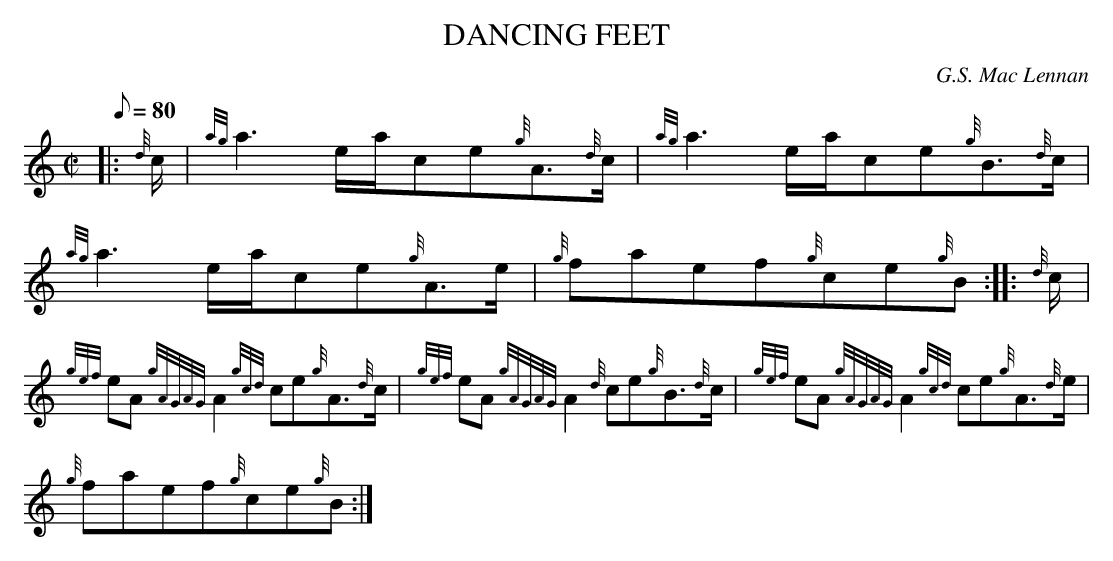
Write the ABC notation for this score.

X:1
T:DANCING FEET
M:C|
L:1/8
Q:80
C:G.S. Mac Lennan
K:HP
|: {d}c/2 | \
{ag}a3e/2a/2ce{g}A3/2{d}c/2 | \
{ag}a3e/2a/2ce{g}B3/2{d}c/2 |
{ag}a3e/2a/2ce{g}A3/2e/2 | \
{g}faef{g}ce{g}B :: \
{d}c/2 |
{gef}eA{gAGAG}A2{gcd}ce{g}A3/2{d}c/2 | \
{gef}eA{gAGAG}A2{d}ce{g}B3/2{d}c/2 | \
{gef}eA{gAGAG}A2{gcd}ce{g}A3/2{d}e/2 |
{g}faef{g}ce{g}B :|
